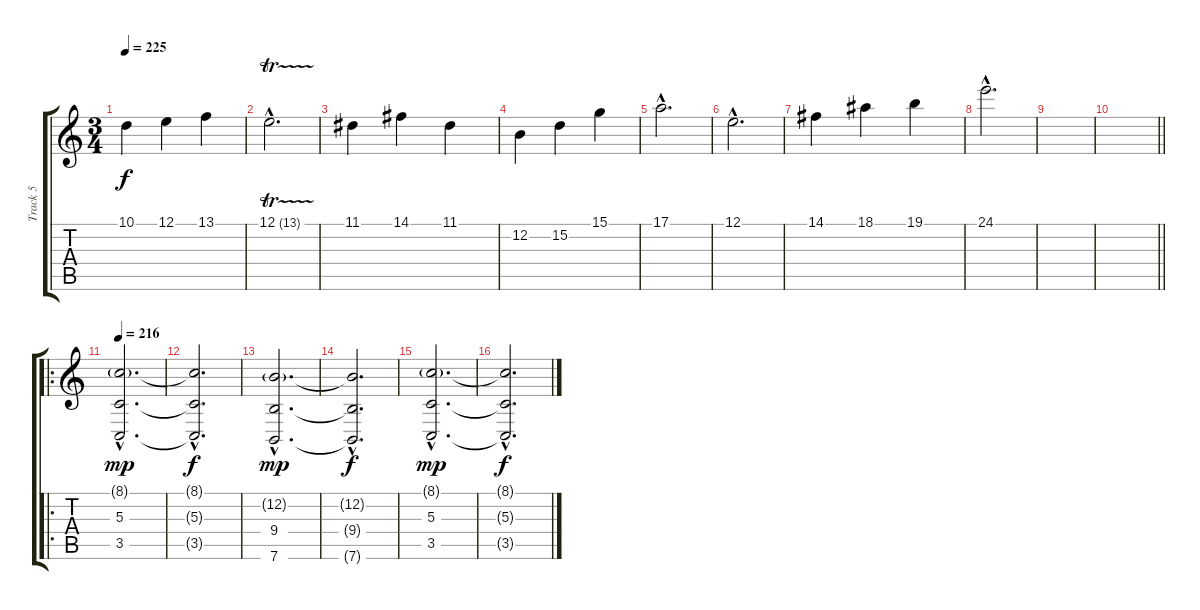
\track ("Track 5" "Track 5") {instrument stringensemble1}
\staff {score tabs}
\tuning (E4 B3 G3 D3 A2 E2) {hide}
\ts (3 4)
\tempo 225
\clef g2
\ks c
10.1.4{dy f volume 12 instrument pad1newage} 12.1.4 13.1.4 |
12.1{tr (13 32) hac}.2{d} |
11.1.4 14.1.4 11.1.4 |
12.2.4 15.2.4 15.1.4 |
17.1{hac}.2{d} |
12.1{hac}.2{d} |
14.1.4 18.1.4 19.1.4 |
24.1{hac}.2{d} |
|
\barLineRight lightlight
|
\ro
\tempo 215
\tempo 216
(8.1{g hac} 5.3{hac} 3.5{hac}).2{d dy mp volume 10 instrument choiraahs} |
(8.1{hac t} 5.3{hac t} 3.5{hac t}).2{d dy f} |
(12.2{g hac} 9.4{hac} 7.6{hac}).2{d dy mp} |
(12.2{hac t} 9.4{hac t} 7.6{hac t}).2{d dy f} |
(8.1{g hac} 5.3{hac} 3.5{hac}).2{d dy mp} |
(8.1{hac t} 5.3{hac t} 3.5{hac t}).2{d dy f}
